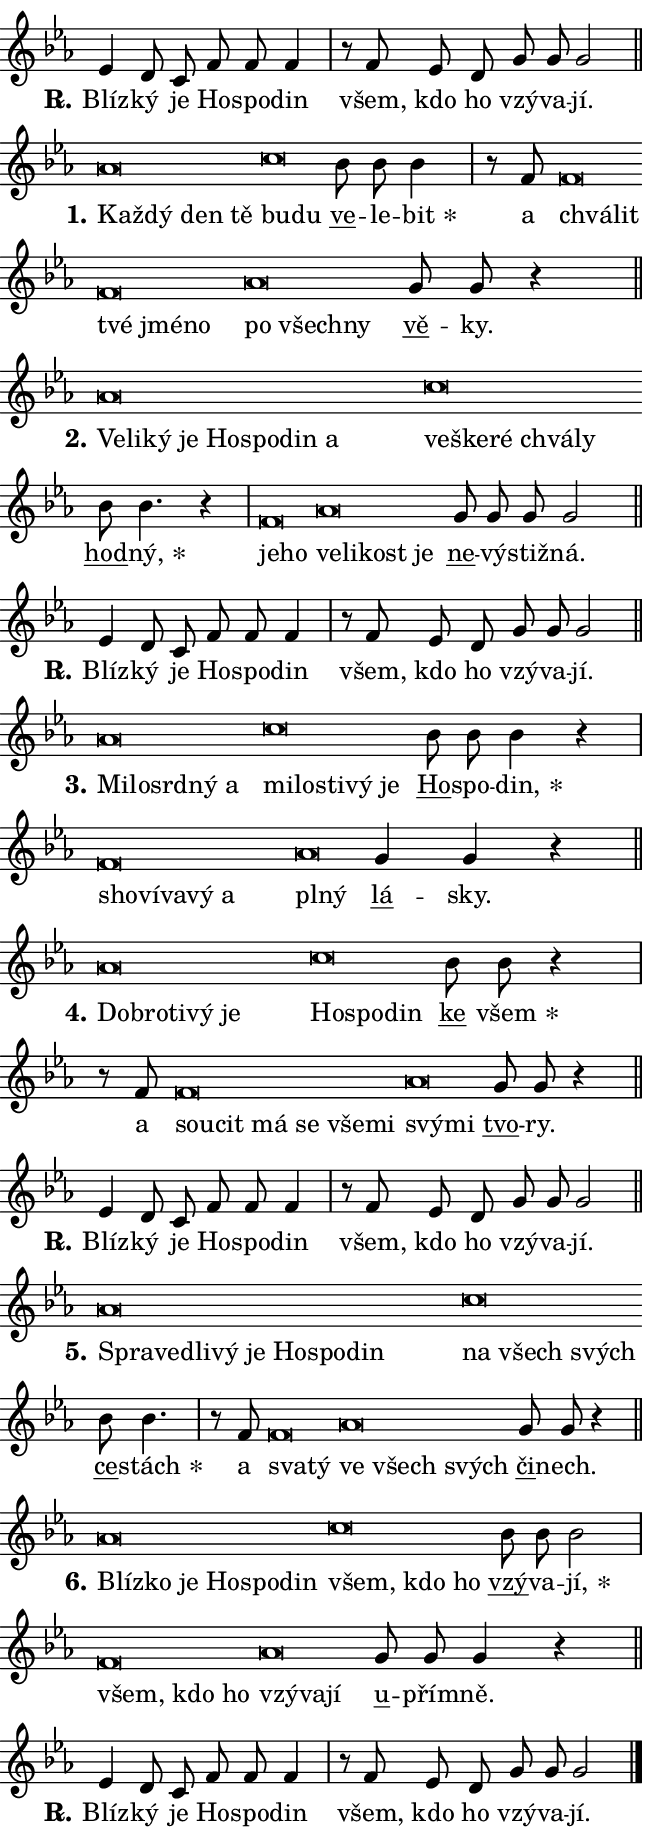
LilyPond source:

\version "2.24.0"
\header { tagline = "" }
\paper {
  indent = 0\cm
  top-margin = 0\cm
  right-margin = 0.13\cm % to fit lyric hyphens
  bottom-margin = 0\cm
  left-margin = 0\cm
  paper-width = 11\cm
  page-breaking = #ly:one-page-breaking
  system-system-spacing.basic-distance = #11
  score-system-spacing.basic-distance = #11
  ragged-last = ##f
}


%% Author: Thomas Morley
%% https://lists.gnu.org/archive/html/lilypond-user/2020-05/msg00002.html
#(define (line-position grob)
"Returns position of @var[grob} in current system:
   @code{'start}, if at first time-step
   @code{'end}, if at last time-step
   @code{'middle} otherwise
"
  (let* ((col (ly:item-get-column grob))
         (ln (ly:grob-object col 'left-neighbor))
         (rn (ly:grob-object col 'right-neighbor))
         (col-to-check-left (if (ly:grob? ln) ln col))
         (col-to-check-right (if (ly:grob? rn) rn col))
         (break-dir-left
           (and
             (ly:grob-property col-to-check-left 'non-musical #f)
             (ly:item-break-dir col-to-check-left)))
         (break-dir-right
           (and
             (ly:grob-property col-to-check-right 'non-musical #f)
             (ly:item-break-dir col-to-check-right))))
        (cond ((eqv? 1 break-dir-left) 'start)
              ((eqv? -1 break-dir-right) 'end)
              (else 'middle))))

#(define (tranparent-at-line-position vctor)
  (lambda (grob)
  "Relying on @code{line-position} select the relevant enry from @var{vctor}.
Used to determine transparency,"
    (case (line-position grob)
      ((end) (not (vector-ref vctor 0)))
      ((middle) (not (vector-ref vctor 1)))
      ((start) (not (vector-ref vctor 2))))))

noteHeadBreakVisibility =
#(define-music-function (break-visibility)(vector?)
"Makes @code{NoteHead}s transparent relying on @var{break-visibility}"
#{
  \override NoteHead.transparent =
    #(tranparent-at-line-position break-visibility)
#})

#(define delete-ledgers-for-transparent-note-heads
  (lambda (grob)
    "Reads whether a @code{NoteHead} is transparent.
If so this @code{NoteHead} is removed from @code{'note-heads} from
@var{grob}, which is supposed to be @code{LedgerLineSpanner}.
As a result ledgers are not printed for this @code{NoteHead}"
    (let* ((nhds-array (ly:grob-object grob 'note-heads))
           (nhds-list
             (if (ly:grob-array? nhds-array)
                 (ly:grob-array->list nhds-array)
                 '()))
           ;; Relies on the transparent-property being done before
           ;; Staff.LedgerLineSpanner.after-line-breaking is executed.
           ;; This is fragile ...
           (to-keep
             (remove
               (lambda (nhd)
                 (ly:grob-property nhd 'transparent #f))
               nhds-list)))
      ;; TODO find a better method to iterate over grob-arrays, similiar
      ;; to filter/remove etc for lists
      ;; For now rebuilt from scratch
      (set! (ly:grob-object grob 'note-heads)  '())
      (for-each
        (lambda (nhd)
          (ly:pointer-group-interface::add-grob grob 'note-heads nhd))
        to-keep))))

squashNotes = {
  \override NoteHead.X-extent = #'(-0.2 . 0.2)
  \override NoteHead.Y-extent = #'(-0.75 . 0)
  \override NoteHead.stencil =
    #(lambda (grob)
       (let ((pos (ly:grob-property grob 'staff-position)))
         (begin
           (if (< pos -7) (display "ERROR: Lower brevis then expected\n") (display ""))
           (if (<= pos -6) ly:text-interface::print ly:note-head::print))))
}
unSquashNotes = {
  \revert NoteHead.X-extent
  \revert NoteHead.Y-extent
  \revert NoteHead.stencil
}

hideNotes = \noteHeadBreakVisibility #begin-of-line-visible
unHideNotes = \noteHeadBreakVisibility #all-visible

% work-around for resetting accidentals
% https://lilypond.org/doc/v2.23/Documentation/notation/displaying-rhythms#unmetered-music
cadenzaMeasure = {
  \cadenzaOff
  \partial 1024 s1024
  \cadenzaOn
}

#(define-markup-command (accent layout props text) (markup?)
  "Underline accented syllable"
  (interpret-markup layout props
    #{\markup \override #'(offset . 4.3) \underline { #text }#}))

responsum = \markup \concat {
  "R" \hspace #-1.05 \path #0.1 #'((moveto 0 0.07) (lineto 0.9 0.8)) \hspace #0.05 "."
}

spaceSize = #0.6828661417322834 % exact space size for TeX Gyre Schola

\layout {
  \context {
    \Staff
    \remove "Time_signature_engraver"
    \override LedgerLineSpanner.after-line-breaking = #delete-ledgers-for-transparent-note-heads
  }
  \context {
    \Lyrics {
      \override LyricSpace.minimum-distance = \spaceSize
      \override LyricText.font-name = #"TeX Gyre Schola"
      \override LyricText.font-size = 1
      \override StanzaNumber.font-name = #"TeX Gyre Schola Bold"
      \override StanzaNumber.font-size = 1
    }
  }
  \context {
    \Score 
    \override NoteHead.text =
      #(lambda (grob) 
        (let ((pos (ly:grob-property grob 'staff-position)))
          #{\markup {
            \combine
              \halign #-0.55 \raise #(if (= pos -6) 0 0.5) \override #'(thickness . 2) \draw-line #'(3.2 . 0)
              \musicglyph "noteheads.sM1"
          }#}))
  }
}

% magnetic-lyrics.ily
%
%   written by
%     Jean Abou Samra <jean@abou-samra.fr>
%     Werner Lemberg <wl@gnu.org>
%
%   adapted by
%     Jiri Hon <jiri.hon@gmail.com>
%
% Version 2022-Apr-15

% https://www.mail-archive.com/lilypond-user@gnu.org/msg149350.html

#(define (Left_hyphen_pointer_engraver context)
   "Collect syllable-hyphen-syllable occurrences in lyrics and store
them in properties.  This engraver only looks to the left.  For
example, if the lyrics input is @code{foo -- bar}, it does the
following.

@itemize @bullet
@item
Set the @code{text} property of the @code{LyricHyphen} grob between
@q{foo} and @q{bar} to @code{foo}.

@item
Set the @code{left-hyphen} property of the @code{LyricText} grob with
text @q{foo} to the @code{LyricHyphen} grob between @q{foo} and
@q{bar}.
@end itemize

Use this auxiliary engraver in combination with the
@code{lyric-@/text::@/apply-@/magnetic-@/offset!} hook."
   (let ((hyphen #f)
         (text #f))
     (make-engraver
      (acknowledgers
       ((lyric-syllable-interface engraver grob source-engraver)
        (set! text grob)))
      (end-acknowledgers
       ((lyric-hyphen-interface engraver grob source-engraver)
        ;(when (not (grob::has-interface grob 'lyric-space-interface))
          (set! hyphen grob)));)
      ((stop-translation-timestep engraver)
       (when (and text hyphen)
         (ly:grob-set-object! text 'left-hyphen hyphen))
       (set! text #f)
       (set! hyphen #f)))))

#(define (lyric-text::apply-magnetic-offset! grob)
   "If the space between two syllables is less than the value in
property @code{LyricText@/.details@/.squash-threshold}, move the right
syllable to the left so that it gets concatenated with the left
syllable.

Use this function as a hook for
@code{LyricText@/.after-@/line-@/breaking} if the
@code{Left_@/hyphen_@/pointer_@/engraver} is active."
   (let ((hyphen (ly:grob-object grob 'left-hyphen #f)))
     (when hyphen
       (let ((left-text (ly:spanner-bound hyphen LEFT)))
         (when (grob::has-interface left-text 'lyric-syllable-interface)
           (let* ((common (ly:grob-common-refpoint grob left-text X))
                  (this-x-ext (ly:grob-extent grob common X))
                  (left-x-ext
                   (begin
                     ;; Trigger magnetism for left-text.
                     (ly:grob-property left-text 'after-line-breaking)
                     (ly:grob-extent left-text common X)))
                  ;; `delta` is the gap width between two syllables.
                  (delta (- (interval-start this-x-ext)
                            (interval-end left-x-ext)))
                  (details (ly:grob-property grob 'details))
                  (threshold (assoc-get 'squash-threshold details 0.2)))
             (when (< delta threshold)
               (let* (;; We have to manipulate the input text so that
                      ;; ligatures crossing syllable boundaries are not
                      ;; disabled.  For languages based on the Latin
                      ;; script this is essentially a beautification.
                      ;; However, for non-Western scripts it can be a
                      ;; necessity.
                      (lt (ly:grob-property left-text 'text))
                      (rt (ly:grob-property grob 'text))
                      (is-space (grob::has-interface hyphen 'lyric-space-interface))
                      (space (if is-space " " ""))
                      (extra-delta (if is-space spaceSize 0))
                      ;; Append new syllable.
                      (ltrt-space (if (and (string? lt) (string? rt))
                                (string-append lt space rt)
                                (make-concat-markup (list lt space rt))))
                      ;; Right-align `ltrt` to the right side.
                      (ltrt-space-markup (grob-interpret-markup
                               grob
                               (make-translate-markup
                                (cons (interval-length this-x-ext) 0)
                                (make-right-align-markup ltrt-space)))))
                 (begin
                   ;; Don't print `left-text`.
                   (ly:grob-set-property! left-text 'stencil #f)
                   ;; Set text and stencil (which holds all collected
                   ;; syllables so far) and shift it to the left.
                   (ly:grob-set-property! grob 'text ltrt-space)
                   (ly:grob-set-property! grob 'stencil ltrt-space-markup)
                   (ly:grob-translate-axis! grob (- (- delta extra-delta)) X))))))))))


#(define (lyric-hyphen::displace-bounds-first grob)
   ;; Make very sure this callback isn't triggered too early.
   (let ((left (ly:spanner-bound grob LEFT))
         (right (ly:spanner-bound grob RIGHT)))
     (ly:grob-property left 'after-line-breaking)
     (ly:grob-property right 'after-line-breaking)
     (ly:lyric-hyphen::print grob)))

squashThreshold = #0.4

\layout {
  \context {
    \Lyrics
    \consists #Left_hyphen_pointer_engraver
    \override LyricText.after-line-breaking =
      #lyric-text::apply-magnetic-offset!
    \override LyricHyphen.stencil = #lyric-hyphen::displace-bounds-first
    \override LyricText.details.squash-threshold = \squashThreshold
    \override LyricHyphen.minimum-distance = 0
    \override LyricHyphen.minimum-length = \squashThreshold
  }
}

squashText = \override LyricText.details.squash-threshold = 9999
unSquashText = \override LyricText.details.squash-threshold = \squashThreshold

leftText = \override LyricText.self-alignment-X = #LEFT
unLeftText = \revert LyricText.self-alignment-X

starOffset = #(lambda (grob) 
                (let ((x_offset (ly:self-alignment-interface::aligned-on-x-parent grob)))
                  (if (= x_offset 0) 0 (+ x_offset 1.2))))

star = #(define-music-function (syllable)(string?)
"Append star separator at the end of a syllable"
#{
  \once \override LyricText.X-offset = #starOffset
  \lyricmode { \markup {
    #syllable
    \override #'((font-name . "TeX Gyre Schola Bold")) \hspace #0.2 \lower #0.65 \larger "*"
  } }
#})

starAccent = #(define-music-function (syllable)(string?)
"Append star separator at the end of a syllable and make accent"
#{
  \once \override LyricText.X-offset = #starOffset
  \lyricmode { \markup {
    \accent #syllable
    \override #'((font-name . "TeX Gyre Schola Bold")) \hspace #0.2 \lower #0.65 \larger "*"
  } }
#})

breath = #(define-music-function (syllable)(string?)
"Append breathing indicator at the end of a syllable"
#{
  \lyricmode { \markup { #syllable "+" } }
#})

optionalBreath = #(define-music-function (syllable)(string?)
"Append optional breathing indicator at the end of a syllable"
#{
  \lyricmode { \markup { #syllable "(+)" } }
#})


\score {
    <<
        \new Voice = "melody" { \cadenzaOn \key es \major \relative { es'4 d8 c f f f4 \cadenzaMeasure \bar "|" r8 f es d \bar "" g g g2 \cadenzaMeasure \bar "||" \break } }
        \new Lyrics \lyricsto "melody" { \lyricmode { \set stanza = \responsum
Blíz -- ký je Ho -- spo -- din všem, kdo ho vzý -- va -- jí. } }
    >>
    \layout {}
}

\score {
    <<
        \new Voice = "melody" { \cadenzaOn \key es \major \relative { \squashNotes as'\breve*1/16 \hideNotes \breve*1/16 \bar "" \breve*1/16 \breve*1/16 \bar "" \unHideNotes \unSquashNotes \squashNotes c\breve*1/16 \hideNotes \breve*1/16 \bar "" \unHideNotes \unSquashNotes \bar "" bes8 bes bes4 \cadenzaMeasure \bar "|" r8 f8 \squashNotes f\breve*1/16 \hideNotes \breve*1/16 \bar "" \breve*1/16 \bar "" \breve*1/16 \breve*1/16 \bar "" \unHideNotes \unSquashNotes \squashNotes as\breve*1/16 \hideNotes \breve*1/16 \breve*1/16 \bar "" \unHideNotes \unSquashNotes \bar "" g8 g r4 \cadenzaMeasure \bar "||" \break } }
        \new Lyrics \lyricsto "melody" { \lyricmode { \set stanza = "1."
\leftText Kaž -- \squashText dý den tě \unSquashText bu -- \squashText du \unLeftText \unSquashText \markup \accent ve -- le -- \star bit a \leftText chvá -- \squashText lit tvé jmé -- no \unSquashText po \squashText všech -- ny \unLeftText \unSquashText \markup \accent vě -- ky. } }
    >>
    \layout {}
}

\score {
    <<
        \new Voice = "melody" { \cadenzaOn \key es \major \relative { \squashNotes as'\breve*1/16 \hideNotes \breve*1/16 \bar "" \breve*1/16 \bar "" \breve*1/16 \bar "" \breve*1/16 \bar "" \breve*1/16 \bar "" \breve*1/16 \breve*1/16 \bar "" \unHideNotes \unSquashNotes \squashNotes c\breve*1/16 \hideNotes \breve*1/16 \bar "" \breve*1/16 \bar "" \breve*1/16 \breve*1/16 \bar "" \unHideNotes \unSquashNotes \bar "" bes8 bes4. r4 \cadenzaMeasure \bar "|" \squashNotes f\breve*1/16 \hideNotes \breve*1/16 \bar "" \unHideNotes \unSquashNotes \squashNotes as\breve*1/16 \hideNotes \breve*1/16 \bar "" \breve*1/16 \breve*1/16 \bar "" \unHideNotes \unSquashNotes \bar "" g8 g g g2 \cadenzaMeasure \bar "||" \break } }
        \new Lyrics \lyricsto "melody" { \lyricmode { \set stanza = "2."
\leftText Ve -- \squashText li -- ký je Ho -- spo -- din a \unSquashText ve -- \squashText ške -- ré chvá -- ly \unLeftText \unSquashText \markup \accent hod -- \star ný, \leftText je -- \squashText ho \unSquashText ve -- \squashText li -- kost je \unLeftText \unSquashText \markup \accent ne -- vý -- stiž -- ná. } }
    >>
    \layout {}
}

\score {
    <<
        \new Voice = "melody" { \cadenzaOn \key es \major \relative { es'4 d8 c f f f4 \cadenzaMeasure \bar "|" r8 f es d \bar "" g g g2 \cadenzaMeasure \bar "||" \break } }
        \new Lyrics \lyricsto "melody" { \lyricmode { \set stanza = \responsum
Blíz -- ký je Ho -- spo -- din všem, kdo ho vzý -- va -- jí. } }
    >>
    \layout {}
}

\score {
    <<
        \new Voice = "melody" { \cadenzaOn \key es \major \relative { \squashNotes as'\breve*1/16 \hideNotes \breve*1/16 \bar "" \breve*1/16 \bar "" \breve*1/16 \breve*1/16 \bar "" \unHideNotes \unSquashNotes \squashNotes c\breve*1/16 \hideNotes \breve*1/16 \bar "" \breve*1/16 \bar "" \breve*1/16 \breve*1/16 \bar "" \unHideNotes \unSquashNotes \bar "" bes8 bes bes4 r \cadenzaMeasure \bar "|" \squashNotes f\breve*1/16 \hideNotes \breve*1/16 \bar "" \breve*1/16 \bar "" \breve*1/16 \breve*1/16 \bar "" \unHideNotes \unSquashNotes \squashNotes as\breve*1/16 \hideNotes \breve*1/16 \bar "" \unHideNotes \unSquashNotes \bar "" g4 g r \cadenzaMeasure \bar "||" \break } }
        \new Lyrics \lyricsto "melody" { \lyricmode { \set stanza = "3."
\leftText Mi -- \squashText lo -- srd -- ný a \unSquashText mi -- \squashText lo -- sti -- vý je \unLeftText \unSquashText \markup \accent Ho -- spo -- \star din, \leftText sho -- \squashText ví -- va -- vý a \unSquashText pl -- \squashText ný \unLeftText \unSquashText \markup \accent lá -- sky. } }
    >>
    \layout {}
}

\score {
    <<
        \new Voice = "melody" { \cadenzaOn \key es \major \relative { \squashNotes as'\breve*1/16 \hideNotes \breve*1/16 \bar "" \breve*1/16 \bar "" \breve*1/16 \breve*1/16 \bar "" \unHideNotes \unSquashNotes \squashNotes c\breve*1/16 \hideNotes \breve*1/16 \breve*1/16 \bar "" \unHideNotes \unSquashNotes \bar "" bes8 bes r4 \cadenzaMeasure \bar "|" r8 f8 \squashNotes f\breve*1/16 \hideNotes \breve*1/16 \bar "" \breve*1/16 \bar "" \breve*1/16 \bar "" \breve*1/16 \breve*1/16 \bar "" \unHideNotes \unSquashNotes \squashNotes as\breve*1/16 \hideNotes \breve*1/16 \bar "" \unHideNotes \unSquashNotes \bar "" g8 g r4 \cadenzaMeasure \bar "||" \break } }
        \new Lyrics \lyricsto "melody" { \lyricmode { \set stanza = "4."
\leftText Dob -- \squashText ro -- ti -- vý je \unSquashText Ho -- \squashText spo -- din \unLeftText \unSquashText \markup \accent ke \star všem a \leftText sou -- \squashText cit má se vše -- mi \unSquashText svý -- \squashText mi \unLeftText \unSquashText \markup \accent tvo -- ry. } }
    >>
    \layout {}
}

\score {
    <<
        \new Voice = "melody" { \cadenzaOn \key es \major \relative { es'4 d8 c f f f4 \cadenzaMeasure \bar "|" r8 f es d \bar "" g g g2 \cadenzaMeasure \bar "||" \break } }
        \new Lyrics \lyricsto "melody" { \lyricmode { \set stanza = \responsum
Blíz -- ký je Ho -- spo -- din všem, kdo ho vzý -- va -- jí. } }
    >>
    \layout {}
}

\score {
    <<
        \new Voice = "melody" { \cadenzaOn \key es \major \relative { \squashNotes as'\breve*1/16 \hideNotes \breve*1/16 \bar "" \breve*1/16 \bar "" \breve*1/16 \bar "" \breve*1/16 \bar "" \breve*1/16 \bar "" \breve*1/16 \breve*1/16 \bar "" \unHideNotes \unSquashNotes \squashNotes c\breve*1/16 \hideNotes \breve*1/16 \breve*1/16 \bar "" \unHideNotes \unSquashNotes \bar "" bes8 bes4. \cadenzaMeasure \bar "|" r8 f8 \squashNotes f\breve*1/16 \hideNotes \breve*1/16 \bar "" \unHideNotes \unSquashNotes \squashNotes as\breve*1/16 \hideNotes \breve*1/16 \breve*1/16 \bar "" \unHideNotes \unSquashNotes \bar "" g8 g r4 \cadenzaMeasure \bar "||" \break } }
        \new Lyrics \lyricsto "melody" { \lyricmode { \set stanza = "5."
\leftText Spra -- \squashText ve -- dli -- vý je Ho -- spo -- din \unSquashText na \squashText všech svých \unLeftText \unSquashText \markup \accent ce -- \star stách a \leftText sva -- \squashText tý \unSquashText ve \squashText všech svých \unLeftText \unSquashText \markup \accent či -- nech. } }
    >>
    \layout {}
}

\score {
    <<
        \new Voice = "melody" { \cadenzaOn \key es \major \relative { \squashNotes as'\breve*1/16 \hideNotes \breve*1/16 \bar "" \breve*1/16 \bar "" \breve*1/16 \bar "" \breve*1/16 \breve*1/16 \bar "" \unHideNotes \unSquashNotes \squashNotes c\breve*1/16 \hideNotes \breve*1/16 \breve*1/16 \bar "" \unHideNotes \unSquashNotes \bar "" bes8 bes bes2 \cadenzaMeasure \bar "|" \squashNotes f\breve*1/16 \hideNotes \breve*1/16 \breve*1/16 \bar "" \unHideNotes \unSquashNotes \squashNotes as\breve*1/16 \hideNotes \breve*1/16 \breve*1/16 \bar "" \unHideNotes \unSquashNotes \bar "" g8 g g4 r \cadenzaMeasure \bar "||" \break } }
        \new Lyrics \lyricsto "melody" { \lyricmode { \set stanza = "6."
\leftText Blíz -- \squashText ko je Ho -- spo -- din \unSquashText všem, \squashText kdo ho \unLeftText \unSquashText \markup \accent vzý -- va -- \star jí, \leftText všem, \squashText kdo ho \unSquashText vzý -- \squashText va -- jí \unLeftText \unSquashText \markup \accent u -- přím -- ně. } }
    >>
    \layout {}
}

\score {
    <<
        \new Voice = "melody" { \cadenzaOn \key es \major \relative { es'4 d8 c f f f4 \cadenzaMeasure \bar "|" r8 f es d \bar "" g g g2 \cadenzaMeasure \bar "||" \break } \bar "|." }
        \new Lyrics \lyricsto "melody" { \lyricmode { \set stanza = \responsum
Blíz -- ký je Ho -- spo -- din všem, kdo ho vzý -- va -- jí. } }
    >>
    \layout {}
}
